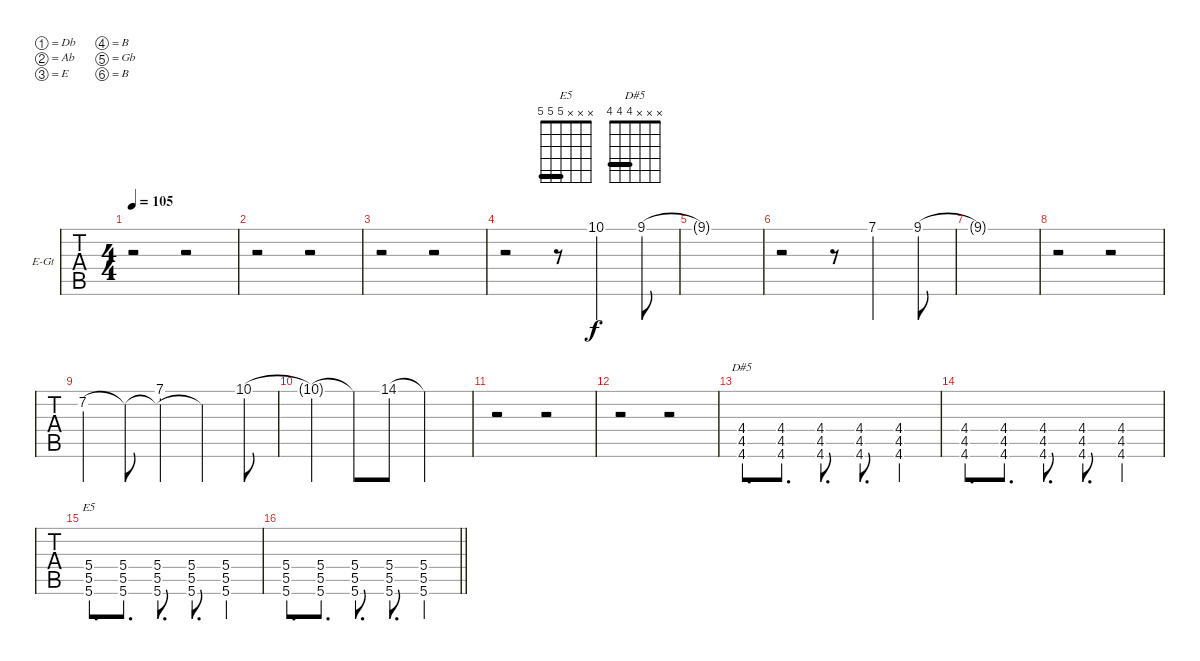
\bracketExtendMode groupsimilarinstruments
\firstSystemTrackNameOrientation horizontal
\otherSystemsTrackNameOrientation horizontal
\track ("E-Gt 2" "E-Gt") {instrument distortionguitar}
\staff {tabs}
\tuning (Db4 Ab3 E3 B2 Gb2 B1)
\chord ("E5" x x x 5 5 5) {barre (5 5)}
\chord ("D#5" x x x 4 4 4) {barre (4 4)}
\ts (4 4)
\tempo 105
\clef g2
\ks c
r.2{dy f} r.2 |
r.2 r.2 |
r.2 r.2 |
r.2 r.8 10.1.4 9.1.8 |
9.1{t}.1 |
r.2 r.8 7.1.4 9.1.8 |
9.1{t}.1 |
r.2 r.2 |
7.2.4 7.2{t}.8 (7.1 7.2{t}).4 7.2{t}.4 10.1.8 |
10.1{t}.4 10.1{t}.8 14.1.8 14.1{t}.2 |
r.2 r.2 |
r.2 r.2 |
(4.4 4.5 4.6).8{d ch "D#5"} (4.4 4.5 4.6).8{d} (4.4 4.5 4.6).8{d} (4.4 4.5 4.6).8{d} (4.4 4.5 4.6).4 |
(4.4 4.5 4.6).8{d} (4.4 4.5 4.6).8{d} (4.4 4.5 4.6).8{d} (4.4 4.5 4.6).8{d} (4.4 4.5 4.6).4 |
(5.4 5.5 5.6).8{d ch "E5"} (5.4 5.5 5.6).8{d} (5.4 5.5 5.6).8{d} (5.4 5.5 5.6).8{d} (5.4 5.5 5.6).4 |
\barLineRight lightlight
(5.4 5.5 5.6).8{d} (5.4 5.5 5.6).8{d} (5.4 5.5 5.6).8{d} (5.4 5.5 5.6).8{d} (5.4 5.5 5.6).4
